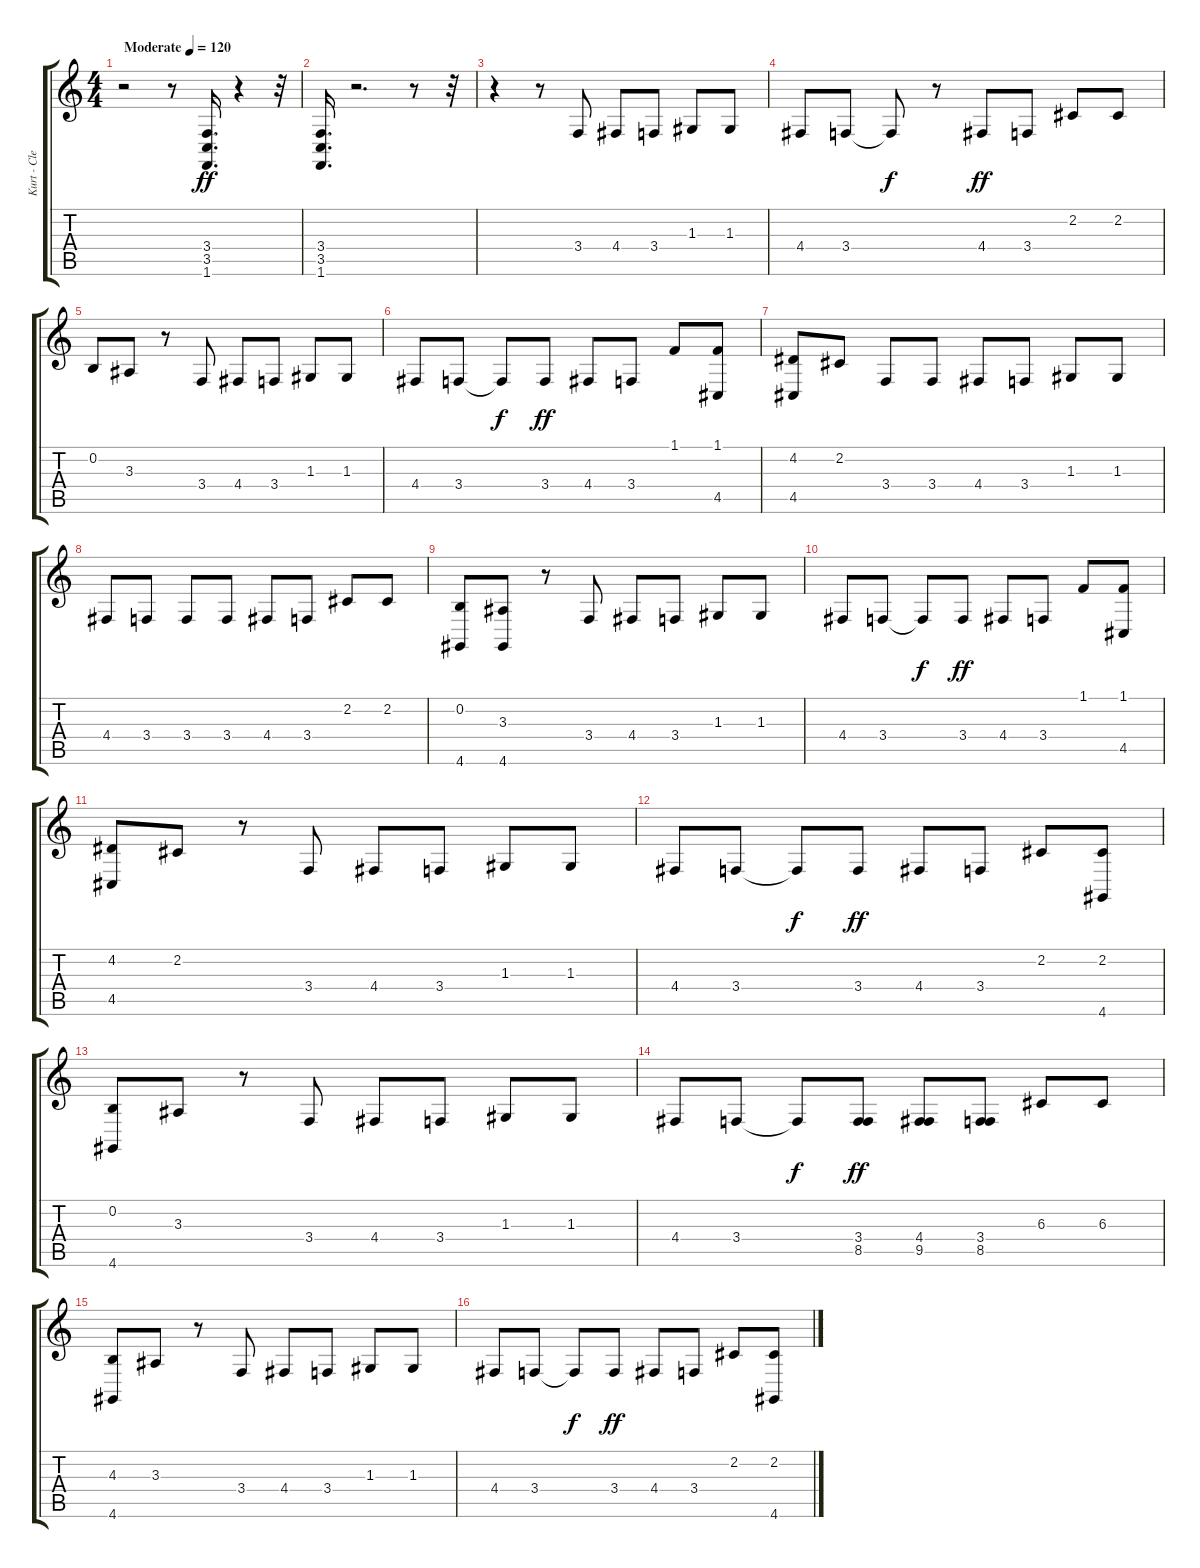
\track ("Kurt - Clean" "Kurt - Cle") {instrument harpsichord}
\staff {score tabs}
\tuning (E4 B3 G3 D3 A2 E2) {hide}
\ts (4 4)
\tempo (120 "Moderate")
\clef g2
\ks c
r.2{dy ff instrument harpsichord} r.8 (3.4 3.5 1.6).16{d} r.4 r.32 |
(3.4 3.5 1.6).16{d} r.2{d} r.8 r.32 |
r.4 r.8 3.4.8 4.4.8 3.4.8 1.3.8 1.3.8 |
4.4.8 3.4.8 3.4{t}.8{dy f} r.8 4.4.8{dy ff} 3.4.8 2.2.8 2.2.8 |
0.2.8 3.3.8 r.8 3.4.8 4.4.8 3.4.8 1.3.8 1.3.8 |
4.4.8 3.4.8 3.4{t}.8{dy f} 3.4.8{dy ff} 4.4.8 3.4.8 1.1.8 (1.1 4.5).8 |
(4.2 4.5).8 2.2.8 3.4.8 3.4.8 4.4.8 3.4.8 1.3.8 1.3.8 |
4.4.8 3.4.8 3.4.8 3.4.8 4.4.8 3.4.8 2.2.8 2.2.8 |
(0.2 4.6).8 (3.3 4.6).8 r.8 3.4.8 4.4.8 3.4.8 1.3.8 1.3.8 |
4.4.8 3.4.8 3.4{t}.8{dy f} 3.4.8{dy ff} 4.4.8 3.4.8 1.1.8 (1.1 4.5).8 |
(4.2 4.5).8 2.2.8 r.8 3.4.8 4.4.8 3.4.8 1.3.8 1.3.8 |
4.4.8 3.4.8 3.4{t}.8{dy f} 3.4.8{dy ff} 4.4.8 3.4.8 2.2.8 (2.2 4.6).8 |
(0.2 4.6).8 3.3.8 r.8 3.4.8 4.4.8 3.4.8 1.3.8 1.3.8 |
4.4.8 3.4.8 3.4{t}.8{dy f} (3.4 8.5).8{dy ff} (4.4 9.5).8 (3.4 8.5).8 6.3.8 6.3.8 |
(4.3 4.6).8 3.3.8 r.8 3.4.8 4.4.8 3.4.8 1.3.8 1.3.8 |
4.4.8 3.4.8 3.4{t}.8{dy f} 3.4.8{dy ff} 4.4.8 3.4.8 2.2.8 (2.2 4.6).8
